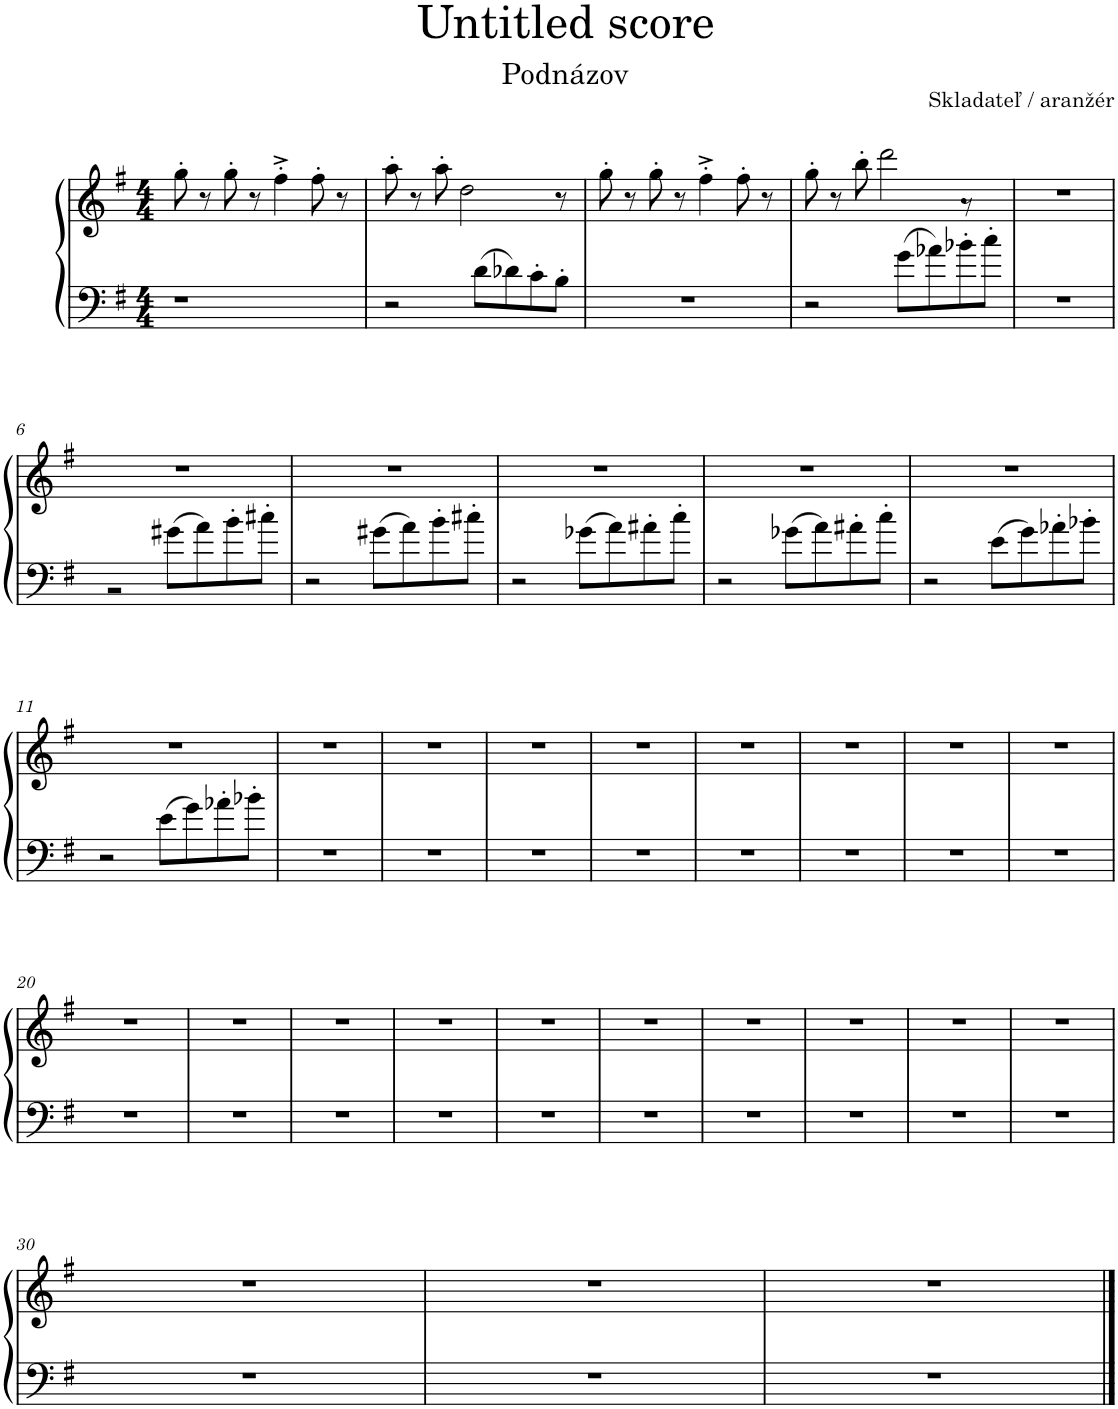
**kern	**kern
*part1	*part1
*staff2	*staff1
*I"Klavír	*
*I'Kl.	*
*clefF4	*clefG2
*k[f#]	*k[f#]
*M4/4	*M4/4
=1	=1
1r	8gg'\
.	8r
.	8gg'\
.	8r
.	4ff#'^\
.	8ff#'\
.	8r
=2	=2
2r	8aa'\
.	8r
.	8aa'\
.	2dd\
8d\L	.
8d-X\	.
8c'\	.
8B'\J	8r
=3	=3
1r	8gg'\
.	8r
.	8gg'\
.	8r
.	4ff#'^\
.	8ff#'\
.	8r
=4	=4
2r	8gg'\
.	8r
.	8bb'\
.	2ddd\
8g\L	.
8a-X\	.
8b-X'\	.
8cc'\J	8ra
=5	=5
1r	1r
!!LO:LB:g=z
=6	=6
2rBB	1r
8g#X\L	.
8a\	.
8b'\	.
8cc#X'\J	.
=7	=7
2r	1r
8g#X\L	.
8a\	.
8b'\	.
8cc#X'\J	.
=8	=8
2r	1r
8g-X\L	.
8a\	.
8a#X'\	.
8cc'\J	.
=9	=9
2r	1r
8g-X\L	.
8a\	.
8a#X'\	.
8cc'\J	.
=10	=10
2r	1r
8e\L	.
8g\	.
8a-X'\	.
8b-X'\J	.
!!LO:LB:g=z
=11	=11
2r	1r
8e\L	.
8g\	.
8a-X'\	.
8b-X'\J	.
=12	=12
1r	1r
=13	=13
1r	1r
=14	=14
1r	1r
=15	=15
1r	1r
=16	=16
1r	1r
=17	=17
1r	1r
=18	=18
1r	1r
=19	=19
1r	1r
!!LO:LB:g=z
=20	=20
1r	1r
=21	=21
1r	1r
=22	=22
1r	1r
=23	=23
1r	1r
=24	=24
1r	1r
=25	=25
1r	1r
=26	=26
1r	1r
=27	=27
1r	1r
=28	=28
1r	1r
=29	=29
1r	1r
!!LO:LB:g=z
=30	=30
1r	1r
=31	=31
1r	1r
=32	=32
1r	1r
==	==
*-	*-
